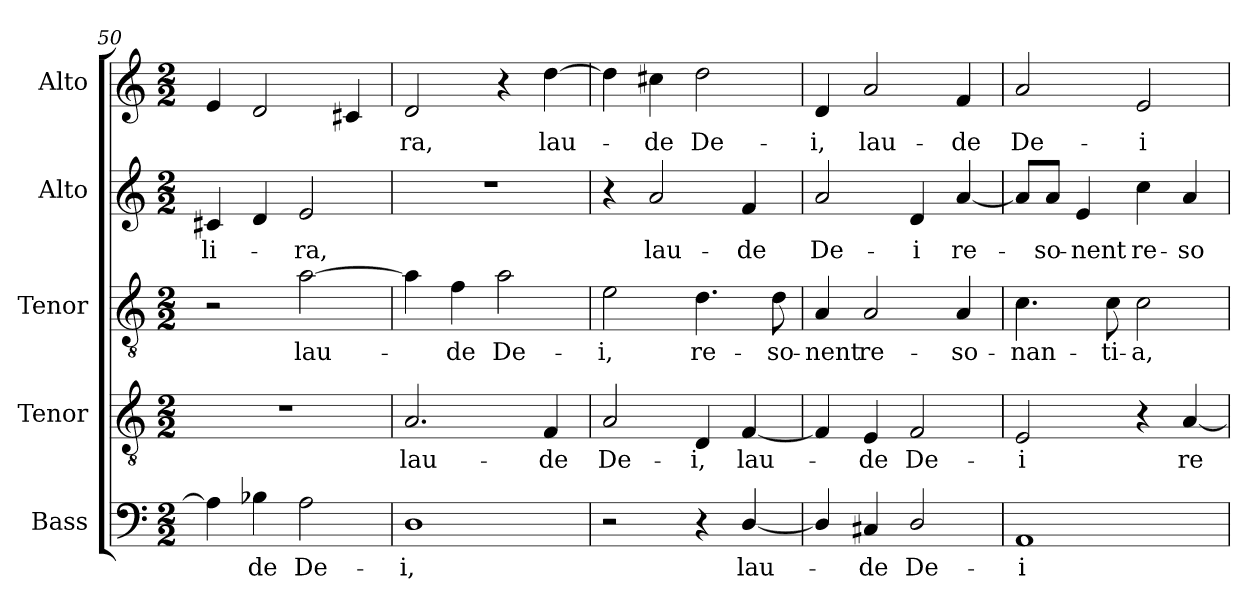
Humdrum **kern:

**kern	**text	**kern	**text	**kern	**text	**kern	**text	**kern	**text
*part5	*part5	*part4	*part4	*part3	*part3	*part2	*part2	*part1	*part1
*staff5	*staff5	*staff4	*staff4	*staff3	*staff3	*staff2	*staff2	*staff1	*staff1
*I"Bass	*	*I"Tenor	*	*I"Tenor	*	*I"Alto	*	*I"Alto	*
*I'B.	*	*	*	*I'T.	*	*I'A.	*	*I'A.	*
*clefF4	*	*clefGv2	*	*clefGv2	*	*clefG2	*	*clefG2	*
*	*	*ITrd7c12	*	*ITrd7c12	*	*	*	*	*
*k[]	*	*k[]	*	*k[]	*	*k[]	*	*k[]	*
*C:	*	*C:	*	*C:	*	*C:	*	*C:	*
*M2/2	*	*M2/2	*	*M2/2	*	*M2/2	*	*M2/2	*
=50	=50	=50	=50	=50	=50	=50	=50	=50	=50
!	!	!	!	!	!	!	!LO:LY:b:color=#000000	!	!
4Ai\]	.	1r	.	2r	.	4c#Xi/	li-	4ei/	.
!	!LO:LY:b:color=#000000	!	!	!	!	!	!	!	!
4B-Xi\	-de	.	.	.	.	4di/	.	2di/	.
!	!LO:LY:b:color=#000000	!	!	!	!	!	!	!	!
!	!	!	!	!	!LO:LY:b:color=#000000	!	!	!	!
!	!	!	!	!	!	!	!LO:LY:b:color=#000000	!	!
2Ai\	De-	.	.	[2Ai\	lau-	2ei/	-ra,	.	.
.	.	.	.	.	.	.	.	4c#Xi/	.
=51	=51	=51	=51	=51	=51	=51	=51	=51	=51
!	!LO:LY:b:color=#000000	!	!	!	!	!	!	!	!
!	!	!	!LO:LY:b:color=#000000	!	!	!	!	!	!
!	!	!	!	!	!	!	!	!	!LO:LY:b:color=#000000
1Di	-i,	2.AAi/	lau-	4Ai\]	.	1r	.	2di/	-ra,
!	!	!	!	!	!LO:LY:b:color=#000000	!	!	!	!
.	.	.	.	4Fi\	-de	.	.	.	.
!	!	!	!	!	!LO:LY:b:color=#000000	!	!	!	!
.	.	.	.	2Ai\	De-	.	.	4r	.
!	!	!	!LO:LY:b:color=#000000	!	!	!	!	!	!
!	!	!	!	!	!	!	!	!	!LO:LY:b:color=#000000
.	.	4FFi/	-de	.	.	.	.	[4ddi\	lau-
=52	=52	=52	=52	=52	=52	=52	=52	=52	=52
!	!	!	!LO:LY:b:color=#000000	!	!	!	!	!	!
!	!	!	!	!	!LO:LY:b:color=#000000	!	!	!	!
2r	.	2AAi/	De-	2Ei\	-i,	4r	.	4ddi\]	.
!	!	!	!	!	!	!	!LO:LY:b:color=#000000	!	!
!	!	!	!	!	!	!	!	!	!LO:LY:b:color=#000000
.	.	.	.	.	.	2ai/	lau-	4cc#Xi\	-de
!	!	!	!LO:LY:b:color=#000000	!	!	!	!	!	!
!	!	!	!	!	!LO:LY:b:color=#000000	!	!	!	!
!	!	!	!	!	!	!	!	!	!LO:LY:b:color=#000000
4r	.	4DDi/	-i,	4.Di\	re-	.	.	2ddi\	De-
!	!LO:LY:b:color=#000000	!	!	!	!	!	!	!	!
!	!	!	!LO:LY:b:color=#000000	!	!	!	!	!	!
!	!	!	!	!	!	!	!LO:LY:b:color=#000000	!	!
[4Di/	lau-	[4FFi/	lau-	.	.	4fi/	-de	.	.
!	!	!	!	!	!LO:LY:b:color=#000000	!	!	!	!
.	.	.	.	8Di\	-so-	.	.	.	.
!!LO:LB:g=z
=53	=53	=53	=53	=53	=53	=53	=53	=53	=53
!	!	!	!	!	!LO:LY:b:color=#000000	!	!	!	!
!	!	!	!	!	!	!	!LO:LY:b:color=#000000	!	!
!	!	!	!	!	!	!	!	!	!LO:LY:b:color=#000000
4Di/]	.	4FFi/]	.	4AAi/	-nent	2ai/	De-	4di/	-i,
!	!LO:LY:b:color=#000000	!	!	!	!	!	!	!	!
!	!	!	!LO:LY:b:color=#000000	!	!	!	!	!	!
!	!	!	!	!	!LO:LY:b:color=#000000	!	!	!	!
!	!	!	!	!	!	!	!	!	!LO:LY:b:color=#000000
4C#Xi/	-de	4EEi/	-de	2AAi/	re-	.	.	2ai/	lau-
!	!LO:LY:b:color=#000000	!	!	!	!	!	!	!	!
!	!	!	!LO:LY:b:color=#000000	!	!	!	!	!	!
!	!	!	!	!	!	!	!LO:LY:b:color=#000000	!	!
2Di/	De-	2FFi/	De-	.	.	4di/	-i	.	.
!	!	!	!	!	!LO:LY:b:color=#000000	!	!	!	!
!	!	!	!	!	!	!	!LO:LY:b:color=#000000	!	!
!	!	!	!	!	!	!	!	!	!LO:LY:b:color=#000000
.	.	.	.	4AAi/	-so-	[4ai/	re-	4fi/	-de
=54	=54	=54	=54	=54	=54	=54	=54	=54	=54
!	!LO:LY:b:color=#000000	!	!	!	!	!	!	!	!
!	!	!	!LO:LY:b:color=#000000	!	!	!	!	!	!
!	!	!	!	!	!LO:LY:b:color=#000000	!	!	!	!
!	!	!	!	!	!	!	!	!	!LO:LY:b:color=#000000
1AAi	-i	2EEi/	-i	4.Ci\	-nan-	8ai/L]	.	2ai/	De-
!	!	!	!	!	!	!	!LO:LY:b:color=#000000	!	!
.	.	.	.	.	.	8ai/J	-so-	.	.
!	!	!	!	!	!	!	!LO:LY:b:color=#000000	!	!
.	.	.	.	.	.	4ei/	-nent	.	.
!	!	!	!	!	!LO:LY:b:color=#000000	!	!	!	!
.	.	.	.	8Ci\	-ti-	.	.	.	.
!	!	!	!	!	!LO:LY:b:color=#000000	!	!	!	!
!	!	!	!	!	!	!	!LO:LY:b:color=#000000	!	!
!	!	!	!	!	!	!	!	!	!LO:LY:b:color=#000000
.	.	4r	.	2Ci\	-a,	4cci\	re-	2ei/	-i
!	!	!	!LO:LY:b:color=#000000	!	!	!	!	!	!
!	!	!	!	!	!	!	!LO:LY:b:color=#000000	!	!
.	.	[4AAi/	re-	.	.	4ai/	-so-	.	.
=	=	=	=	=	=	=	=	=	=
*-	*-	*-	*-	*-	*-	*-	*-	*-	*-
